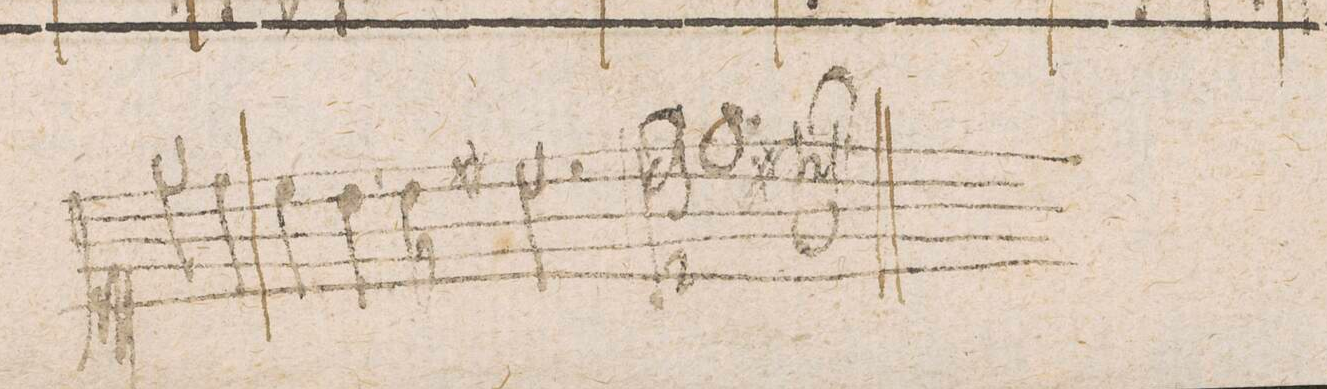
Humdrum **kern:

**kern	**text
*I"Canto.	*
*clefC1	*
*k[]	*
*met(C|)	*
*M3/4	*
2ee\	.
4dd\	.
=157-	=157-
4cc\	.
4.b\	.
8b\	.
=158-	=158-
2.cc#X\	.
=159-	=159-
*M3/2	*
1.dd	.
=160-	=160-
0cc#Xl;;	.
==	==
*-	*-
